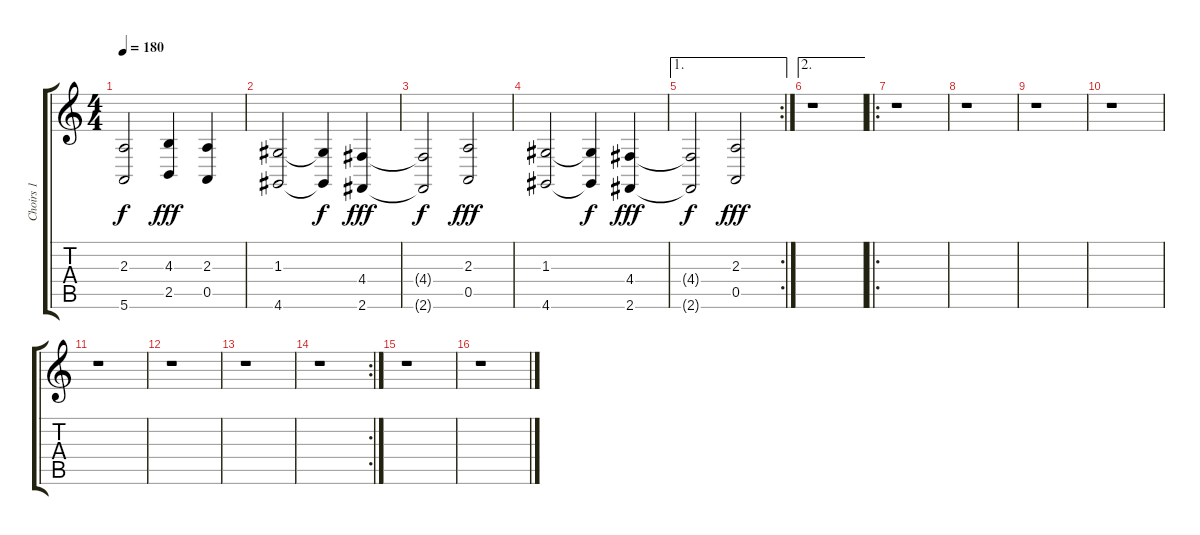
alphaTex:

\track ("Choirs 1" "Choirs 1") {instrument violin}
\staff {score tabs}
\tuning (E4 B3 G3 D3 A2 E2) {hide}
\ts (4 4)
\tempo 180
\clef g2
\ks c
(2.3{t} 5.6{t}).2{dy f} (4.3 2.5).4{dy fff} (2.3 0.5).4 |
(1.3 4.6).2 (1.3{t} 4.6{t}).4{dy f} (4.4 2.6).4{dy fff} |
(4.4{t} 2.6{t}).2{dy f} (2.3 0.5).2{dy fff} |
(1.3 4.6).2 (1.3{t} 4.6{t}).4{dy f} (4.4 2.6).4{dy fff} |
\ae 1
\rc 2
(4.4{t} 2.6{t}).2{dy f} (2.3 0.5).2{dy fff} |
\ae 2
r.1 |
\ro
r.1 |
r.1 |
r.1 |
r.1 |
r.1 |
r.1 |
r.1 |
\rc 2
r.1 |
r.1 |
r.1
